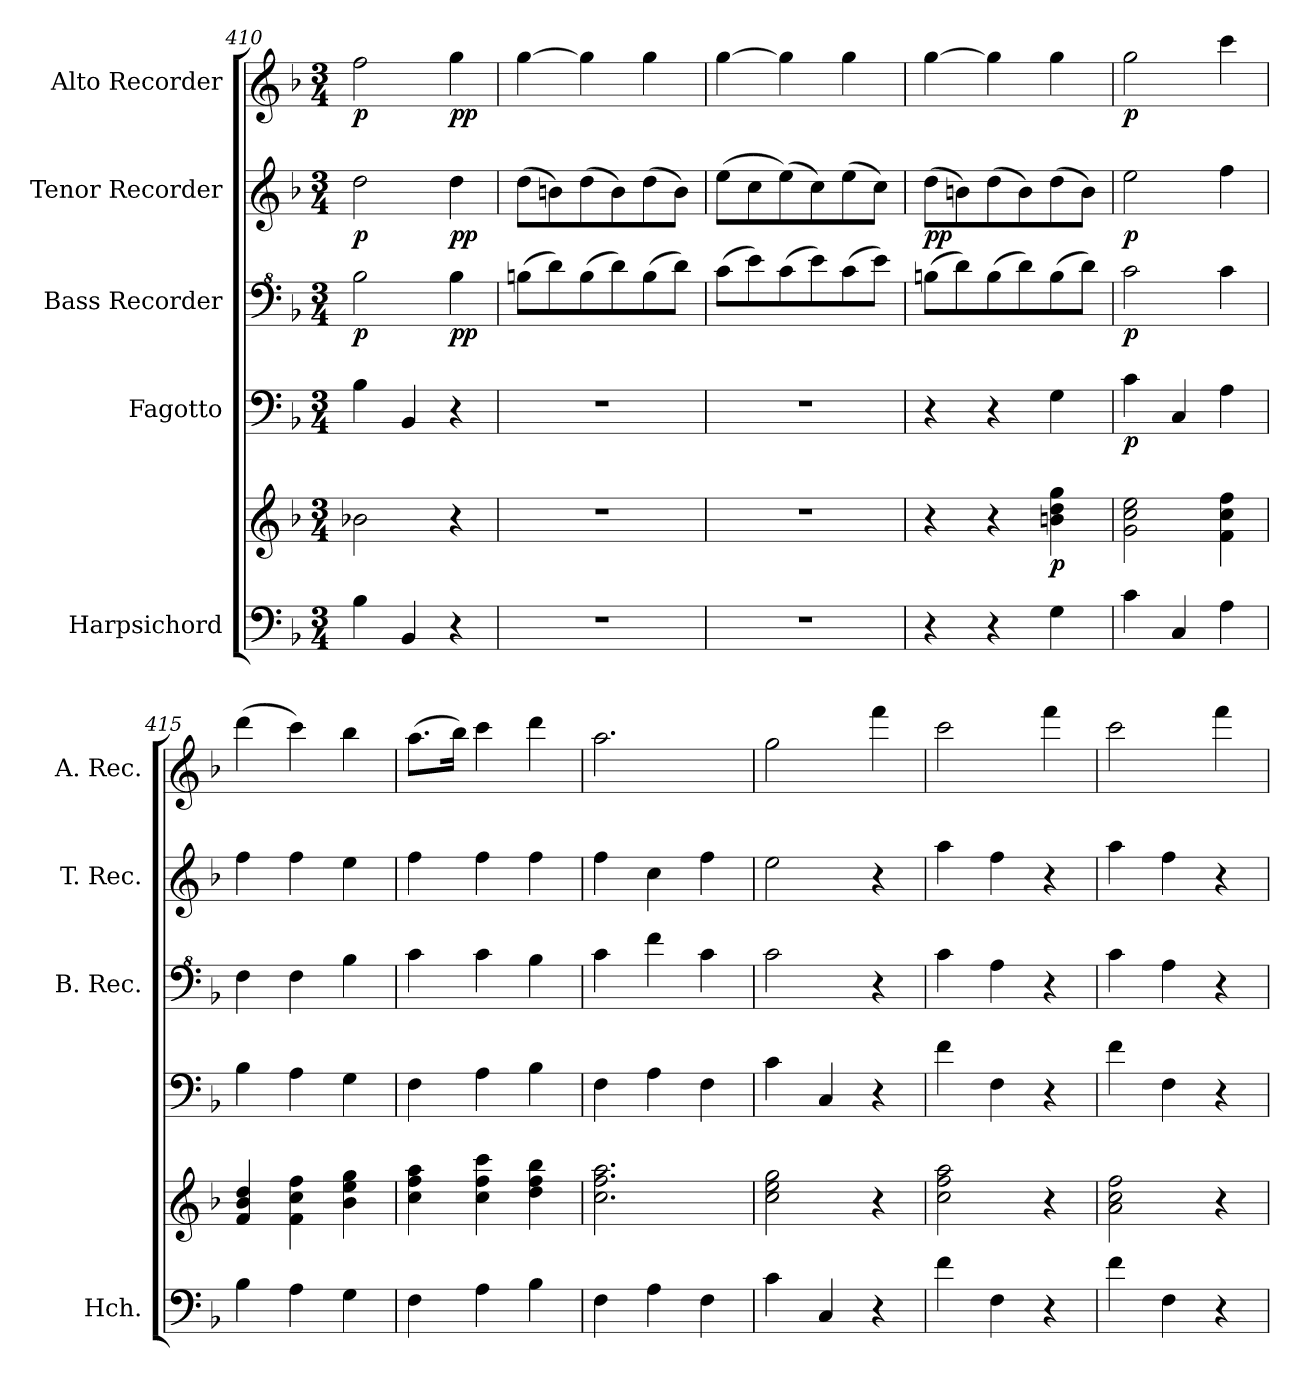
**kern	**kern	**dynam	**kern	**dynam	**kern	**dynam	**kern	**dynam	**kern	**dynam
*part5	*part5	*part5	*part4	*part4	*part3	*part3	*part2	*part2	*part1	*part1
*staff6	*staff5	*staff5/6	*staff4	*staff4	*staff3	*staff3	*staff2	*staff2	*staff1	*staff1
*I"Harpsichord	*	*	*I"Fagotto	*	*I"Bass Recorder	*	*I"Tenor Recorder	*	*I"Alto Recorder	*
*I'Hch.	*	*	*	*	*I'B. Rec.	*	*I'T. Rec.	*	*I'A. Rec.	*
*clefF4	*clefG2	*	*clefF4	*	*clefF^4	*	*clefG2	*	*clefG2	*
*k[b-]	*k[b-]	*	*k[b-]	*	*k[b-]	*	*k[b-]	*	*k[b-]	*
*M3/4	*M3/4	*	*M3/4	*	*M3/4	*	*M3/4	*	*M3/4	*
=410	=410	=410	=410	=410	=410	=410	=410	=410	=410	=410
!	!	!	!	!	!	!LO:DY:b	!	!LO:DY:b	!	!LO:DY:b
4B-\	2b-X\	.	4B-\	.	2b-\	p	2dd\	p	2ff\	p
4BB-/	.	.	4BB-/	.	.	.	.	.	.	.
!	!	!	!	!	!	!LO:DY:b	!	!LO:DY:b	!	!LO:DY:b
4r	4r	.	4r	.	4b-\	pp	4dd\	pp	4gg\	pp
=411	=411	=411	=411	=411	=411	=411	=411	=411	=411	=411
2.r	2.r	.	2.r	.	(>8bn\L	.	(8dd\L	.	[4gg\	.
.	.	.	.	.	8dd\)	.	8bn\)	.	.	.
.	.	.	.	.	(>8b\	.	(8dd\	.	4gg\]	.
.	.	.	.	.	8dd\)	.	8b\)	.	.	.
.	.	.	.	.	(>8b\	.	(8dd\	.	4gg\	.
.	.	.	.	.	8dd\J)	.	8b\J)	.	.	.
=412	=412	=412	=412	=412	=412	=412	=412	=412	=412	=412
2.r	2.r	.	2.r	.	(>8cc\L	.	(8ee\L	.	[4gg\	.
.	.	.	.	.	8ee\)	.	8cc\	.	.	.
.	.	.	.	.	(>8cc\	.	(8ee\)	.	4gg\]	.
.	.	.	.	.	8ee\)	.	8cc\)	.	.	.
.	.	.	.	.	(>8cc\	.	(8ee\	.	4gg\	.
.	.	.	.	.	8ee\J)	.	8cc\J)	.	.	.
=413	=413	=413	=413	=413	=413	=413	=413	=413	=413	=413
!	!	!	!	!	!	!	!	!LO:DY:b	!	!
4r	4r	.	4r	.	(>8bn\L	.	(8dd\L	pp	[4gg\	.
.	.	.	.	.	8dd\)	.	8bn\)	.	.	.
4r	4r	.	4r	.	(>8b\	.	(8dd\	.	4gg\]	.
.	.	.	.	.	8dd\)	.	8b\)	.	.	.
!	!	!LO:DY:b	!	!	!	!	!	!	!	!
4G\	4bn\ 4dd\ 4gg\	p	4G\	.	(>8b\	.	(8dd\	.	4gg\	.
.	.	.	.	.	8dd\J)	.	8b\J)	.	.	.
=414	=414	=414	=414	=414	=414	=414	=414	=414	=414	=414
!	!	!	!	!LO:DY:b	!	!LO:DY:b	!	!LO:DY:b	!	!LO:DY:b
4c\	2g\ 2cc\ 2ee\	.	4c\	p	2cc\	p	2ee\	p	2gg\	p
4C/	.	.	4C/	.	.	.	.	.	.	.
4A\	4f\ 4cc\ 4ff\	.	4A\	.	4cc\	.	4ff\	.	4ccc\	.
=415	=415	=415	=415	=415	=415	=415	=415	=415	=415	=415
4B-\	4f/ 4b-/ 4dd/	.	4B-\	.	4f\	.	4ff\	.	(>4ddd\	.
4A\	4f\ 4cc\ 4ff\	.	4A\	.	4f\	.	4ff\	.	4ccc\)	.
4G\	4b-\ 4ee\ 4gg\	.	4G\	.	4b-\	.	4ee\	.	4bb-\	.
=416	=416	=416	=416	=416	=416	=416	=416	=416	=416	=416
4F\	4cc\ 4ff\ 4aa\	.	4F\	.	4cc\	.	4ff\	.	(>8.aa\L	.
.	.	.	.	.	.	.	.	.	16bb-\Jk)	.
4A\	4cc\ 4ff\ 4ccc\	.	4A\	.	4cc\	.	4ff\	.	4ccc\	.
4B-\	4dd\ 4ff\ 4bb-\	.	4B-\	.	4b-\	.	4ff\	.	4ddd\	.
=417	=417	=417	=417	=417	=417	=417	=417	=417	=417	=417
4F\	2.cc\ 2.ff\ 2.aa\	.	4F\	.	4cc\	.	4ff\	.	2.aa\	.
4A\	.	.	4A\	.	4ff\	.	4cc\	.	.	.
4F\	.	.	4F\	.	4cc\	.	4ff\	.	.	.
=418	=418	=418	=418	=418	=418	=418	=418	=418	=418	=418
4c\	2cc\ 2ee\ 2gg\	.	4c\	.	2cc\	.	2ee\	.	2gg\	.
4C/	.	.	4C/	.	.	.	.	.	.	.
4r	4r	.	4r	.	4r	.	4r	.	4fff\	.
=419	=419	=419	=419	=419	=419	=419	=419	=419	=419	=419
4f\	2cc\ 2ff\ 2aa\	.	4f\	.	4cc\	.	4aa\	.	2ccc\	.
4F\	.	.	4F\	.	4a\	.	4ff\	.	.	.
4r	4r	.	4r	.	4r	.	4r	.	4fff\	.
=420	=420	=420	=420	=420	=420	=420	=420	=420	=420	=420
4f\	2a\ 2cc\ 2ff\	.	4f\	.	4cc\	.	4aa\	.	2ccc\	.
4F\	.	.	4F\	.	4a\	.	4ff\	.	.	.
4r	4r	.	4r	.	4r	.	4r	.	4fff\	.
=	=	=	=	=	=	=	=	=	=	=
*-	*-	*-	*-	*-	*-	*-	*-	*-	*-	*-
